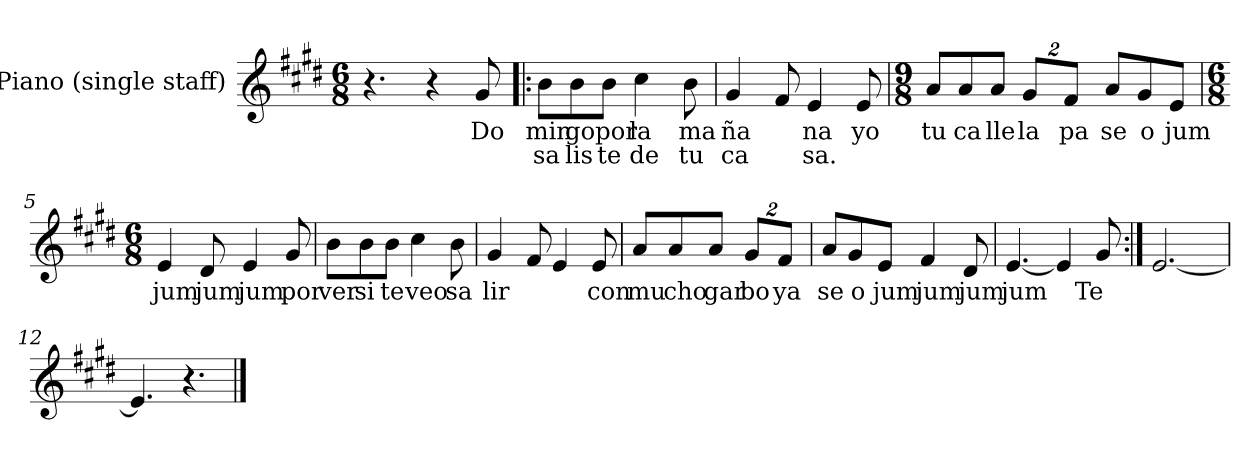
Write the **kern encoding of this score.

**kern	**text	**text
*part1	*part1	*part1
*staff1	*staff1	*staff1
*I"Piano (single staff)	*	*
*I'Pno.	*	*
*stria5	*	*
*clefG2	*	*
*k[f#c#g#d#]	*	*
*E:	*	*
*M6/8	*	*
*MM117	*	*
=1	=1	=1
4.r	.	.
4r	.	.
8g#/	Do	.
=2!|:	=2!|:	=2!|:
8b\L	min	sa
8b\	go	lis
8b\J	por	te
4cc#\	la	de
8b\	ma	tu
=3	=3	=3
4g#/	ña	ca
8f#/	.	.
4e/	na	sa.
8e/	yo	.
=4	=4	=4
*M9/8	*	*
8a/L	tu	.
8a/	ca	.
8a/J	lle	.
16%3g#/L	la	.
16%3f#/J	pa	.
8a/L	se	.
8g#/	o	.
8e/J	jum	.
=5	=5	=5
*M6/8	*	*
4e/	jum	.
8d#/	jum	.
4e/	jum	.
8g#/	por	.
=6	=6	=6
8b\L	ver	.
8b\	si	.
8b\J	te	.
4cc#\	veo	.
8b\	sa	.
=7	=7	=7
4g#/	lir	.
8f#/	.	.
4e/	.	.
8e/	con	.
=8	=8	=8
8a/L	mu	.
8a/	cho	.
8a/J	gar	.
16%3g#/L	bo	.
16%3f#/J	ya	.
=9	=9	=9
8a/L	se	.
8g#/	o	.
8e/J	jum	.
4f#/	jum	.
8d#/	jum	.
=10	=10	=10
[4.e/	jum	.
4e/]	.	.
8g#/	Te	.
=11:|!	=11:|!	=11:|!
[2.e/	.	.
=12	=12	=12
4.e/]	.	.
4.r	.	.
==	==	==
*-	*-	*-
